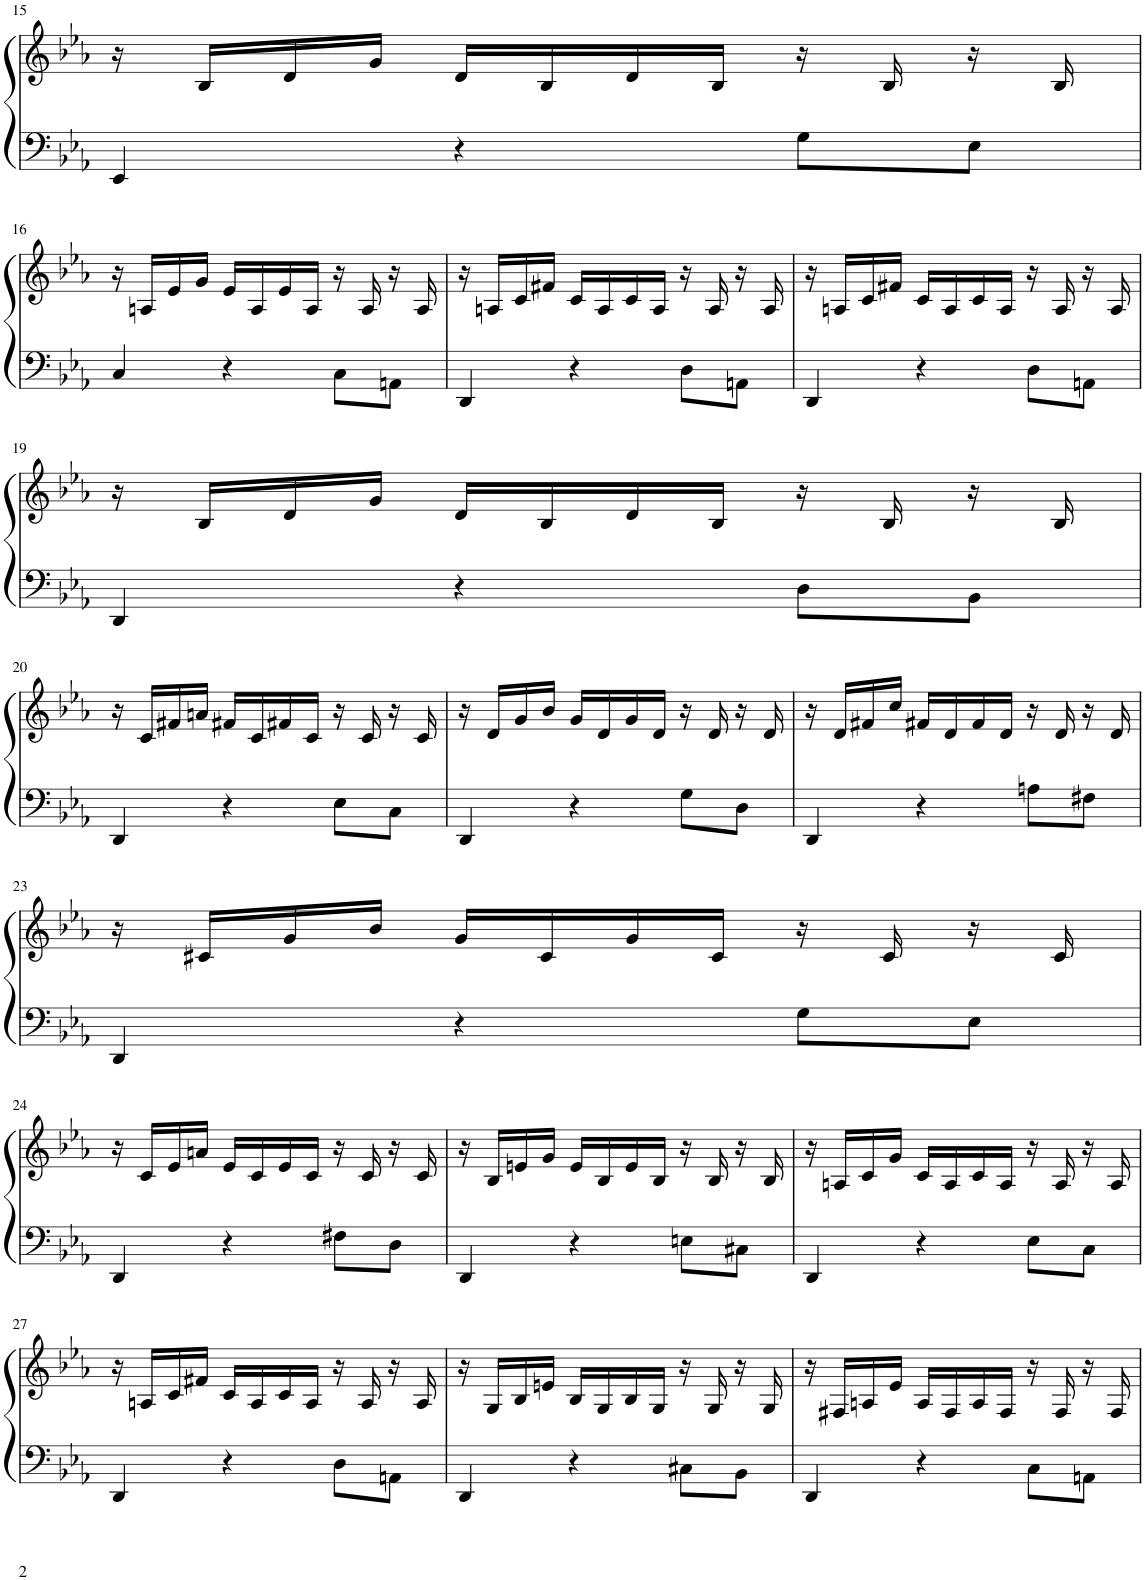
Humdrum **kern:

**kern	**kern
*part1	*part1
*staff2	*staff1
*I"Piano	*
*I'Pno	*
!!LO:PB:g=z
*clefF4	*clefG2
*k[b-e-a-]	*k[b-e-a-]
*M3/4	*M3/4
=15	=15
4EE-/	16r
.	16B-/LL
.	16d/
.	16g/JJ
4r	16d/LL
.	16B-/
.	16d/
.	16B-/JJ
8G\L	16r
.	16B-/
8E-\J	16r
.	16B-/
!!LO:LB:g=z
=16	=16
4C/	16r
.	16An/LL
.	16e-/
.	16g/JJ
4r	16e-/LL
.	16A/
.	16e-/
.	16A/JJ
8C\L	16r
.	16A/
8AAn\J	16r
.	16A/
=17	=17
4DD/	16r
.	16An/LL
.	16c/
.	16f#X/JJ
4r	16c/LL
.	16A/
.	16c/
.	16A/JJ
8D\L	16r
.	16A/
8AAn\J	16r
.	16A/
=18	=18
4DD/	16r
.	16An/LL
.	16c/
.	16f#X/JJ
4r	16c/LL
.	16A/
.	16c/
.	16A/JJ
8D\L	16r
.	16A/
8AAn\J	16r
.	16A/
!!LO:LB:g=z
=19	=19
4DD/	16r
.	16B-/LL
.	16d/
.	16g/JJ
4r	16d/LL
.	16B-/
.	16d/
.	16B-/JJ
8D\L	16r
.	16B-/
8BB-\J	16r
.	16B-/
!!LO:LB:g=z
=20	=20
4DD/	16r
.	16c/LL
.	16f#X/
.	16an/JJ
4r	16f#X/LL
.	16c/
.	16f#X/
.	16c/JJ
8E-\L	16r
.	16c/
8C\J	16r
.	16c/
=21	=21
4DD/	16r
.	16d/LL
.	16g/
.	16b-/JJ
4r	16g/LL
.	16d/
.	16g/
.	16d/JJ
8G\L	16r
.	16d/
8D\J	16r
.	16d/
=22	=22
4DD/	16r
.	16d/LL
.	16f#X/
.	16cc/JJ
4r	16f#X/LL
.	16d/
.	16f#/
.	16d/JJ
8An\L	16r
.	16d/
8F#X\J	16r
.	16d/
!!LO:LB:g=z
=23	=23
4DD/	16r
.	16c#X/LL
.	16g/
.	16b-/JJ
4r	16g/LL
.	16c#/
.	16g/
.	16c#/JJ
8G\L	16r
.	16c#/
8E-\J	16r
.	16c#/
!!LO:LB:g=z
=24	=24
4DD/	16r
.	16c/LL
.	16e-/
.	16an/JJ
4r	16e-/LL
.	16c/
.	16e-/
.	16c/JJ
8F#X\L	16r
.	16c/
8D\J	16r
.	16c/
=25	=25
4DD/	16r
.	16B-/LL
.	16en/
.	16g/JJ
4r	16e/LL
.	16B-/
.	16e/
.	16B-/JJ
8En\L	16r
.	16B-/
8C#X\J	16r
.	16B-/
=26	=26
4DD/	16r
.	16An/LL
.	16c/
.	16g/JJ
4r	16c/LL
.	16A/
.	16c/
.	16A/JJ
8E-\L	16r
.	16A/
8C\J	16r
.	16A/
!!LO:LB:g=z
=27	=27
4DD/	16r
.	16An/LL
.	16c/
.	16f#X/JJ
4r	16c/LL
.	16A/
.	16c/
.	16A/JJ
8D\L	16r
.	16A/
8AAn\J	16r
.	16A/
=28	=28
4DD/	16r
.	16G/LL
.	16B-/
.	16en/JJ
4r	16B-/LL
.	16G/
.	16B-/
.	16G/JJ
8C#X\L	16r
.	16G/
8BB-\J	16r
.	16G/
=29	=29
4DD/	16r
.	16F#X/LL
.	16An/
.	16e-/JJ
4r	16A/LL
.	16F#/
.	16A/
.	16F#/JJ
8C\L	16r
.	16F#/
8AAn\J	16r
.	16F#/
=	=
*-	*-
